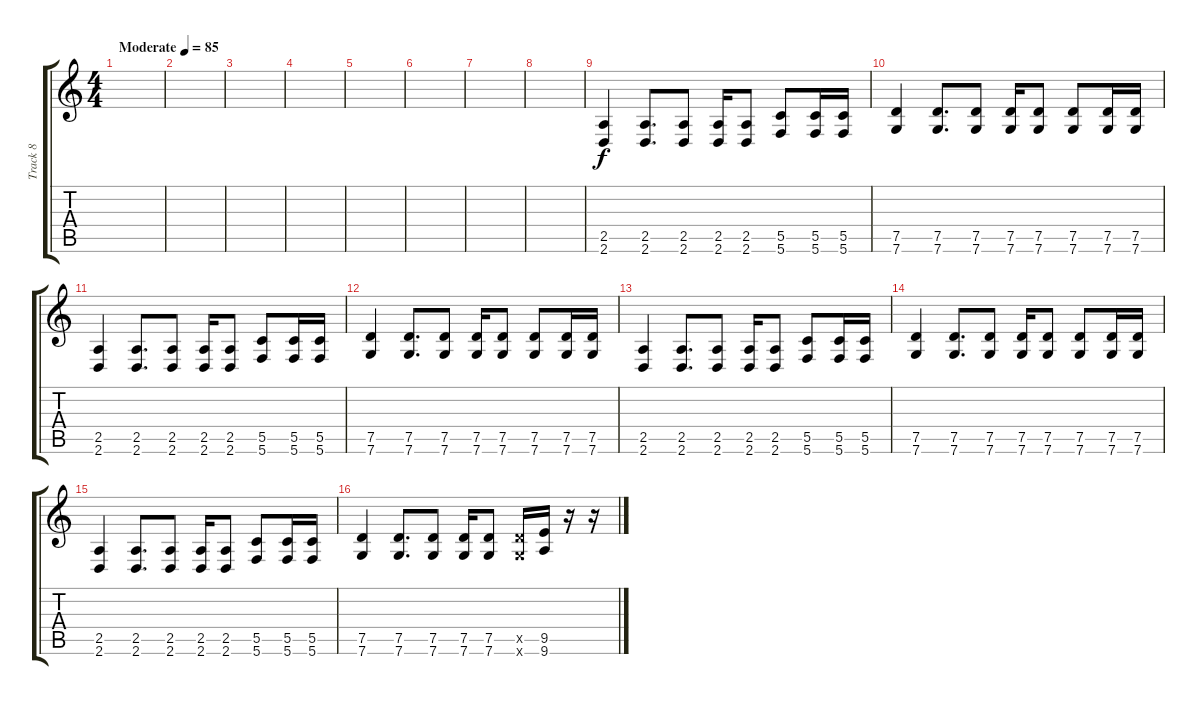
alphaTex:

\track ("Track 8" "Track 8") {instrument overdrivenguitar}
\staff {score tabs}
\tuning (D4 A3 F3 C3 G2 C2) {hide}
\ts (4 4)
\tempo (85 "Moderate")
\clef g2
\ks c
|
|
|
|
|
|
|
|
(2.5 2.6).4 (2.5 2.6).8{d} (2.5 2.6).8 (2.5 2.6).16 (2.5 2.6).8 (5.5 5.6).8 (5.5 5.6).16 (5.5 5.6).16 |
(7.5 7.6).4 (7.5 7.6).8{d} (7.5 7.6).8 (7.5 7.6).16 (7.5 7.6).8 (7.5 7.6).8 (7.5 7.6).16 (7.5 7.6).16 |
(2.5 2.6).4 (2.5 2.6).8{d} (2.5 2.6).8 (2.5 2.6).16 (2.5 2.6).8 (5.5 5.6).8 (5.5 5.6).16 (5.5 5.6).16 |
(7.5 7.6).4 (7.5 7.6).8{d} (7.5 7.6).8 (7.5 7.6).16 (7.5 7.6).8 (7.5 7.6).8 (7.5 7.6).16 (7.5 7.6).16 |
(2.5 2.6).4 (2.5 2.6).8{d} (2.5 2.6).8 (2.5 2.6).16 (2.5 2.6).8 (5.5 5.6).8 (5.5 5.6).16 (5.5 5.6).16 |
(7.5 7.6).4 (7.5 7.6).8{d} (7.5 7.6).8 (7.5 7.6).16 (7.5 7.6).8 (7.5 7.6).8 (7.5 7.6).16 (7.5 7.6).16 |
(2.5 2.6).4 (2.5 2.6).8{d} (2.5 2.6).8 (2.5 2.6).16 (2.5 2.6).8 (5.5 5.6).8 (5.5 5.6).16 (5.5 5.6).16 |
(7.5 7.6).4 (7.5 7.6).8{d} (7.5 7.6).8 (7.5 7.6).16 (7.5 7.6).8 (7.5{x} 7.6{x}).16 (9.5 9.6).16 r.16 r.16
